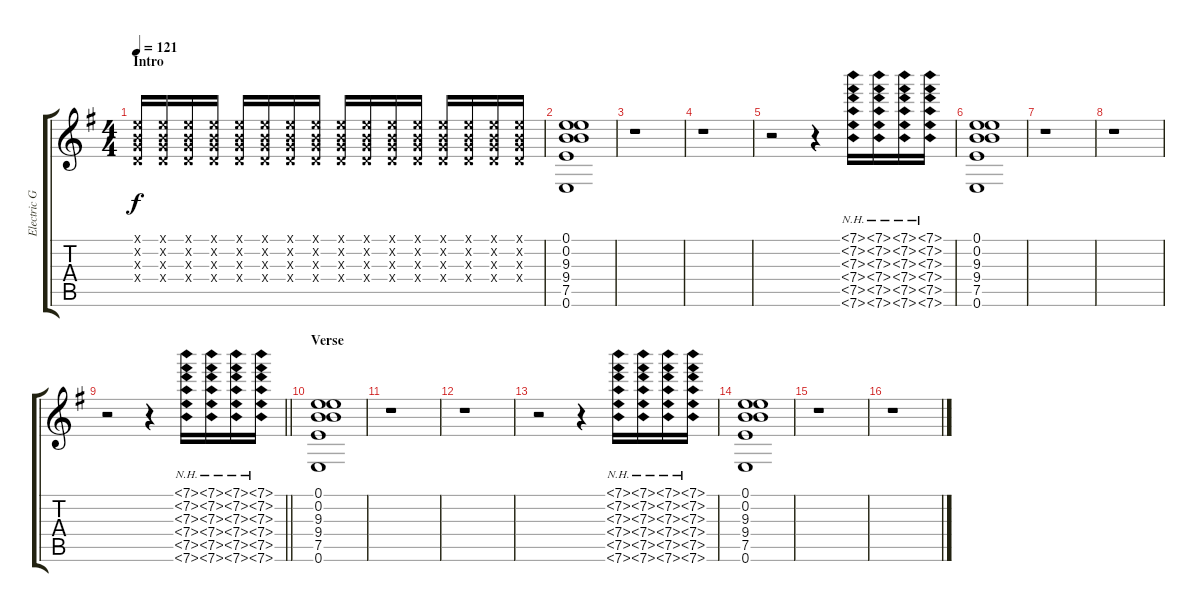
\track ("Electric Guitar 2" "Electric G") {instrument distortionguitar}
\staff {score tabs}
\tuning (E4 B3 G3 D3 A2 E2) {hide}
\ts (4 4)
\section ("" "Intro")
\tempo 121
\clef g2
\ks g
(0.1{x} 0.2{x} 0.3{x} 0.4{x}).16{dy f instrument distortionguitar} (0.1{x} 0.2{x} 0.3{x} 0.4{x}).16 (0.1{x} 0.2{x} 0.3{x} 0.4{x}).16 (0.1{x} 0.2{x} 0.3{x} 0.4{x}).16 (0.1{x} 0.2{x} 0.3{x} 0.4{x}).16 (0.1{x} 0.2{x} 0.3{x} 0.4{x}).16 (0.1{x} 0.2{x} 0.3{x} 0.4{x}).16 (0.1{x} 0.2{x} 0.3{x} 0.4{x}).16 (0.1{x} 0.2{x} 0.3{x} 0.4{x}).16 (0.1{x} 0.2{x} 0.3{x} 0.4{x}).16 (0.1{x} 0.2{x} 0.3{x} 0.4{x}).16 (0.1{x} 0.2{x} 0.3{x} 0.4{x}).16 (0.1{x} 0.2{x} 0.3{x} 0.4{x}).16 (0.1{x} 0.2{x} 0.3{x} 0.4{x}).16 (0.1{x} 0.2{x} 0.3{x} 0.4{x}).16 (0.1{x} 0.2{x} 0.3{x} 0.4{x}).16 |
(0.1 0.2 9.3 9.4 7.5 0.6).1 |
r.1 |
r.1 |
r.2 r.4 (7.1{nh} 7.2{nh} 7.3{nh} 7.4{nh} 7.5{nh} 7.6{nh}).16 (7.1{nh} 7.2{nh} 7.3{nh} 7.4{nh} 7.5{nh} 7.6{nh}).16 (7.1{nh} 7.2{nh} 7.3{nh} 7.4{nh} 7.5{nh} 7.6{nh}).16 (7.1{nh} 7.2{nh} 7.3{nh} 7.4{nh} 7.5{nh} 7.6{nh}).16 |
(0.1 0.2 9.3 9.4 7.5 0.6).1 |
r.1 |
r.1 |
\barLineRight lightlight
r.2 r.4 (7.1{nh} 7.2{nh} 7.3{nh} 7.4{nh} 7.5{nh} 7.6{nh}).16 (7.1{nh} 7.2{nh} 7.3{nh} 7.4{nh} 7.5{nh} 7.6{nh}).16 (7.1{nh} 7.2{nh} 7.3{nh} 7.4{nh} 7.5{nh} 7.6{nh}).16 (7.1{nh} 7.2{nh} 7.3{nh} 7.4{nh} 7.5{nh} 7.6{nh}).16 |
\section ("" "Verse")
(0.1 0.2 9.3 9.4 7.5 0.6).1 |
r.1 |
r.1 |
r.2 r.4 (7.1{nh} 7.2{nh} 7.3{nh} 7.4{nh} 7.5{nh} 7.6{nh}).16 (7.1{nh} 7.2{nh} 7.3{nh} 7.4{nh} 7.5{nh} 7.6{nh}).16 (7.1{nh} 7.2{nh} 7.3{nh} 7.4{nh} 7.5{nh} 7.6{nh}).16 (7.1{nh} 7.2{nh} 7.3{nh} 7.4{nh} 7.5{nh} 7.6{nh}).16 |
(0.1 0.2 9.3 9.4 7.5 0.6).1 |
r.1 |
r.1
